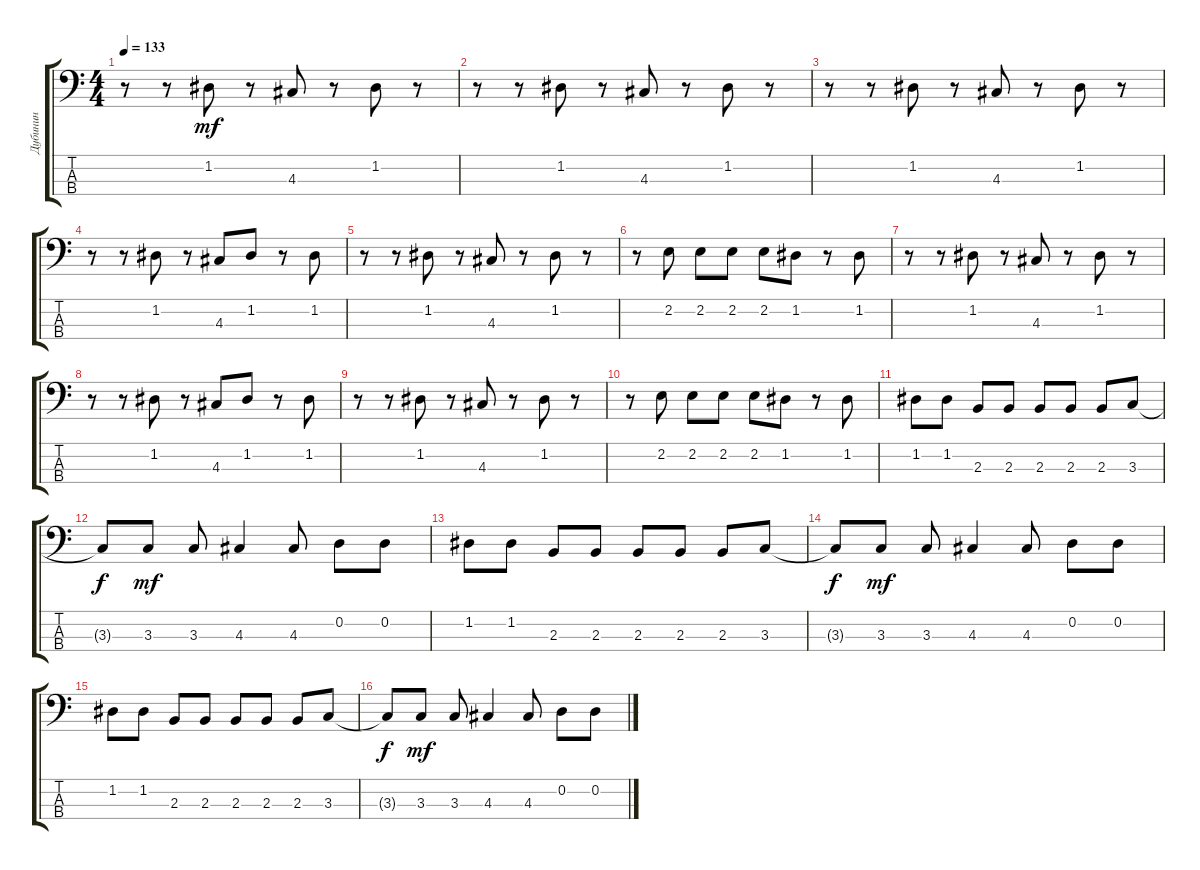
\track ("Дубинин" "Дубинин") {instrument electricbassfinger}
\staff {score tabs}
\tuning (G2 D2 A1 E1) {hide}
\ts (4 4)
\tempo 133
\clef f4
\ks c
r.8{dy mf} r.8 1.2.8 r.8 4.3.8 r.8 1.2.8 r.8 |
r.8 r.8 1.2.8 r.8 4.3.8 r.8 1.2.8 r.8 |
r.8 r.8 1.2.8 r.8 4.3.8 r.8 1.2.8 r.8 |
r.8 r.8 1.2.8 r.8 4.3.8 1.2.8 r.8 1.2.8 |
r.8 r.8 1.2.8 r.8 4.3.8 r.8 1.2.8 r.8 |
r.8 2.2.8 2.2.8 2.2.8 2.2.8 1.2.8 r.8 1.2.8 |
r.8 r.8 1.2.8 r.8 4.3.8 r.8 1.2.8 r.8 |
r.8 r.8 1.2.8 r.8 4.3.8 1.2.8 r.8 1.2.8 |
r.8 r.8 1.2.8 r.8 4.3.8 r.8 1.2.8 r.8 |
r.8 2.2.8 2.2.8 2.2.8 2.2.8 1.2.8 r.8 1.2.8 |
1.2.8 1.2.8 2.3.8 2.3.8 2.3.8 2.3.8 2.3.8 3.3.8 |
3.3{t}.8{dy f} 3.3.8{dy mf} 3.3.8 4.3.4 4.3.8 0.2.8 0.2.8 |
1.2.8 1.2.8 2.3.8 2.3.8 2.3.8 2.3.8 2.3.8 3.3.8 |
3.3{t}.8{dy f} 3.3.8{dy mf} 3.3.8 4.3.4 4.3.8 0.2.8 0.2.8 |
1.2.8 1.2.8 2.3.8 2.3.8 2.3.8 2.3.8 2.3.8 3.3.8 |
3.3{t}.8{dy f} 3.3.8{dy mf} 3.3.8 4.3.4 4.3.8 0.2.8 0.2.8
